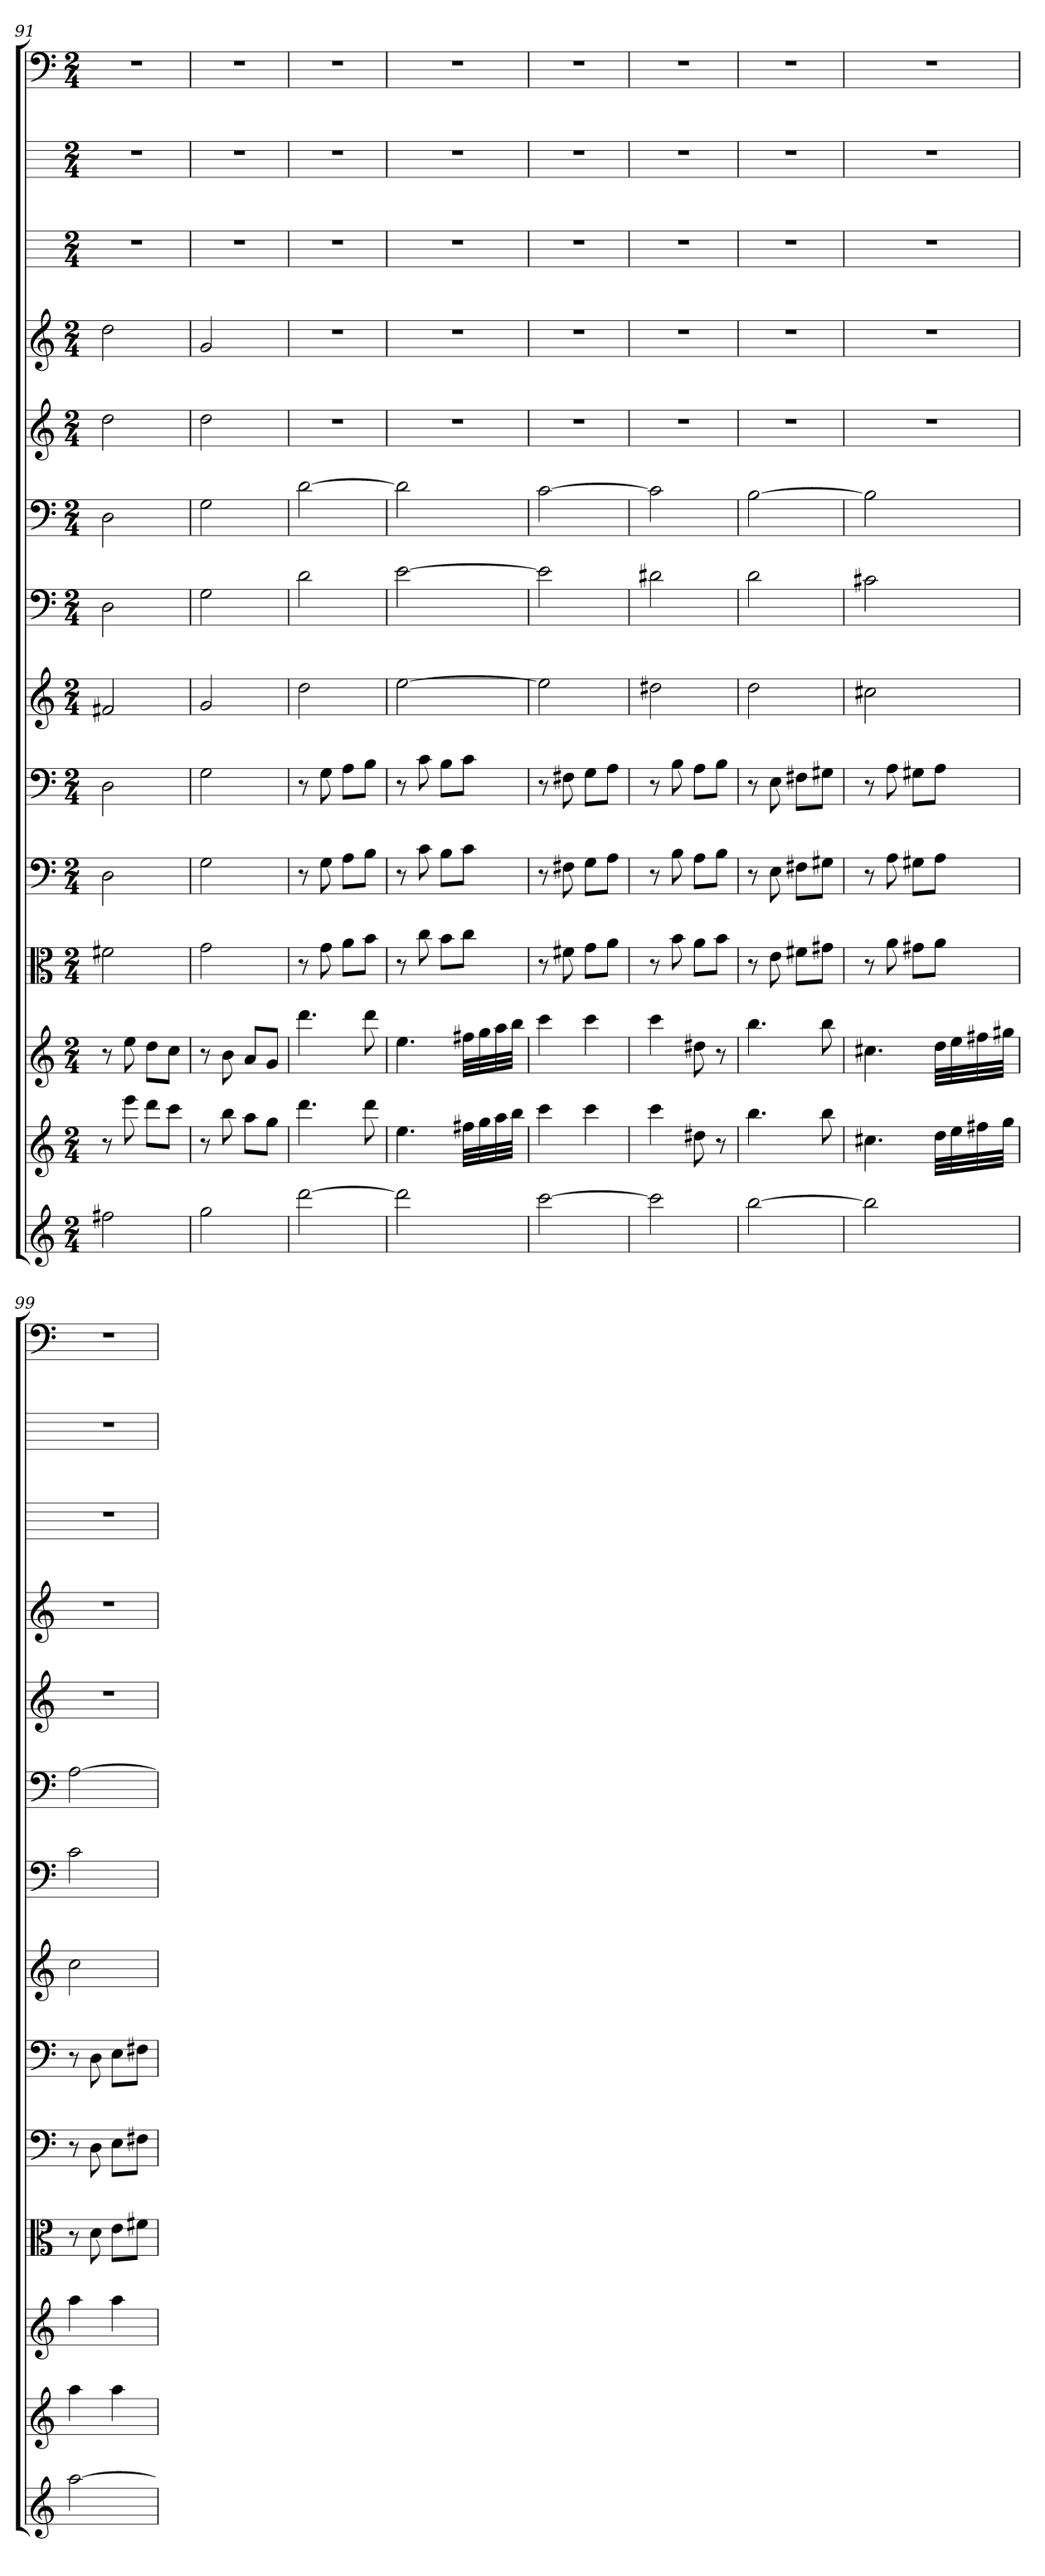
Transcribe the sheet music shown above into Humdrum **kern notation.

**kern	**kern	**kern	**kern	**kern	**kern	**kern	**kern	**kern	**kern	**kern	**kern	**kern	**kern
*part14	*part13	*part12	*part11	*part10	*part9	*part8	*part7	*part6	*part5	*part4	*part3	*part2	*part1
*staff14	*staff13	*staff12	*staff11	*staff10	*staff9	*staff8	*staff7	*staff6	*staff5	*staff4	*staff3	*staff2	*staff1
*	*	*	*clefC3	*clefF4	*clefF4	*	*clefF4	*clefF4	*	*	*	*	*clefF4
*k[]	*k[]	*k[]	*k[]	*k[]	*k[]	*k[]	*k[]	*k[]	*k[]	*k[]	*k[]	*k[]	*k[]
*C:	*C:	*C:	*C:	*C:	*C:	*C:	*C:	*C:	*C:	*C:	*C:	*C:	*C:
*M2/4	*M2/4	*M2/4	*M2/4	*M2/4	*M2/4	*M2/4	*M2/4	*M2/4	*M2/4	*M2/4	*M2/4	*M2/4	*M2/4
=91	=91	=91	=91	=91	=91	=91	=91	=91	=91	=91	=91	=91	=91
2ff#X	8r	8r	2f#X	2D	2D	2f#X	2D	2D	2dd	2dd	2r	2r	2r
.	8eee	8ee	.	.	.	.	.	.	.	.	.	.	.
.	8dddL	8ddL	.	.	.	.	.	.	.	.	.	.	.
.	8cccJ	8ccJ	.	.	.	.	.	.	.	.	.	.	.
=92	=92	=92	=92	=92	=92	=92	=92	=92	=92	=92	=92	=92	=92
2gg	8r	8r	2g	2G	2G	2g	2G	2G	2dd	2g	2r	2r	2r
.	8bb	8b	.	.	.	.	.	.	.	.	.	.	.
.	8aaL	8aL	.	.	.	.	.	.	.	.	.	.	.
.	8ggJ	8gJ	.	.	.	.	.	.	.	.	.	.	.
=93	=93	=93	=93	=93	=93	=93	=93	=93	=93	=93	=93	=93	=93
[2ddd	4.ddd	4.ddd	8r	8r	8r	2dd	2d	[2d	2r	2r	2r	2r	2r
.	.	.	8g	8G	8G	.	.	.	.	.	.	.	.
.	.	.	8a\L	8A\L	8A\L	.	.	.	.	.	.	.	.
.	8ddd	8ddd	8b\J	8B\J	8B\J	.	.	.	.	.	.	.	.
=94	=94	=94	=94	=94	=94	=94	=94	=94	=94	=94	=94	=94	=94
2ddd]	4.ee	4.ee	8r	8r	8r	[2ee	[2e	2d]	2r	2r	2r	2r	2r
.	.	.	8cc	8c	8c	.	.	.	.	.	.	.	.
.	.	.	8b\L	8B\L	8B\L	.	.	.	.	.	.	.	.
.	32ff#XLLL	32ff#XLLL	8cc\J	8c\J	8c\J	.	.	.	.	.	.	.	.
.	32gg	32gg	.	.	.	.	.	.	.	.	.	.	.
.	32aa	32aa	.	.	.	.	.	.	.	.	.	.	.
.	32bbJJJ	32bbJJJ	.	.	.	.	.	.	.	.	.	.	.
=95	=95	=95	=95	=95	=95	=95	=95	=95	=95	=95	=95	=95	=95
[2ccc	4ccc	4ccc	8r	8r	8r	2ee]	2e]	[2c	2r	2r	2r	2r	2r
.	.	.	8f#X	8F#X	8F#X	.	.	.	.	.	.	.	.
.	4ccc	4ccc	8g\L	8G\L	8G\L	.	.	.	.	.	.	.	.
.	.	.	8a\J	8A\J	8A\J	.	.	.	.	.	.	.	.
=96	=96	=96	=96	=96	=96	=96	=96	=96	=96	=96	=96	=96	=96
2ccc]	4ccc	4ccc	8r	8r	8r	2dd#X	2d#X	2c]	2r	2r	2r	2r	2r
.	.	.	8b	8B	8B	.	.	.	.	.	.	.	.
.	8dd#X	8dd#X	8a\L	8A\L	8A\L	.	.	.	.	.	.	.	.
.	8r	8r	8b\J	8B\J	8B\J	.	.	.	.	.	.	.	.
=97	=97	=97	=97	=97	=97	=97	=97	=97	=97	=97	=97	=97	=97
[2bb	4.bb	4.bb	8r	8r	8r	2dd	2d	[2B	2r	2r	2r	2r	2r
.	.	.	8e	8E	8E	.	.	.	.	.	.	.	.
.	.	.	8f#X\L	8F#X\L	8F#X\L	.	.	.	.	.	.	.	.
.	8bb	8bb	8g#X\J	8G#X\J	8G#X\J	.	.	.	.	.	.	.	.
=98	=98	=98	=98	=98	=98	=98	=98	=98	=98	=98	=98	=98	=98
2bb]	4.cc#X	4.cc#X	8r	8r	8r	2cc#X	2c#X	2B]	2r	2r	2r	2r	2r
.	.	.	8a	8A	8A	.	.	.	.	.	.	.	.
.	.	.	8g#X\L	8G#X\L	8G#X\L	.	.	.	.	.	.	.	.
.	32ddLLL	32ddLLL	8a\J	8A\J	8A\J	.	.	.	.	.	.	.	.
.	32ee	32ee	.	.	.	.	.	.	.	.	.	.	.
.	32ff#X	32ff#X	.	.	.	.	.	.	.	.	.	.	.
.	32ggJJJ	32gg#XJJJ	.	.	.	.	.	.	.	.	.	.	.
=99	=99	=99	=99	=99	=99	=99	=99	=99	=99	=99	=99	=99	=99
[2aa	4aa	4aa	8r	8r	8r	2cc	2c	[2A	2r	2r	2r	2r	2r
.	.	.	8d	8D	8D	.	.	.	.	.	.	.	.
.	4aa	4aa	8e\L	8E\L	8E\L	.	.	.	.	.	.	.	.
.	.	.	8f#X\J	8F#X\J	8F#X\J	.	.	.	.	.	.	.	.
=	=	=	=	=	=	=	=	=	=	=	=	=	=
*-	*-	*-	*-	*-	*-	*-	*-	*-	*-	*-	*-	*-	*-
